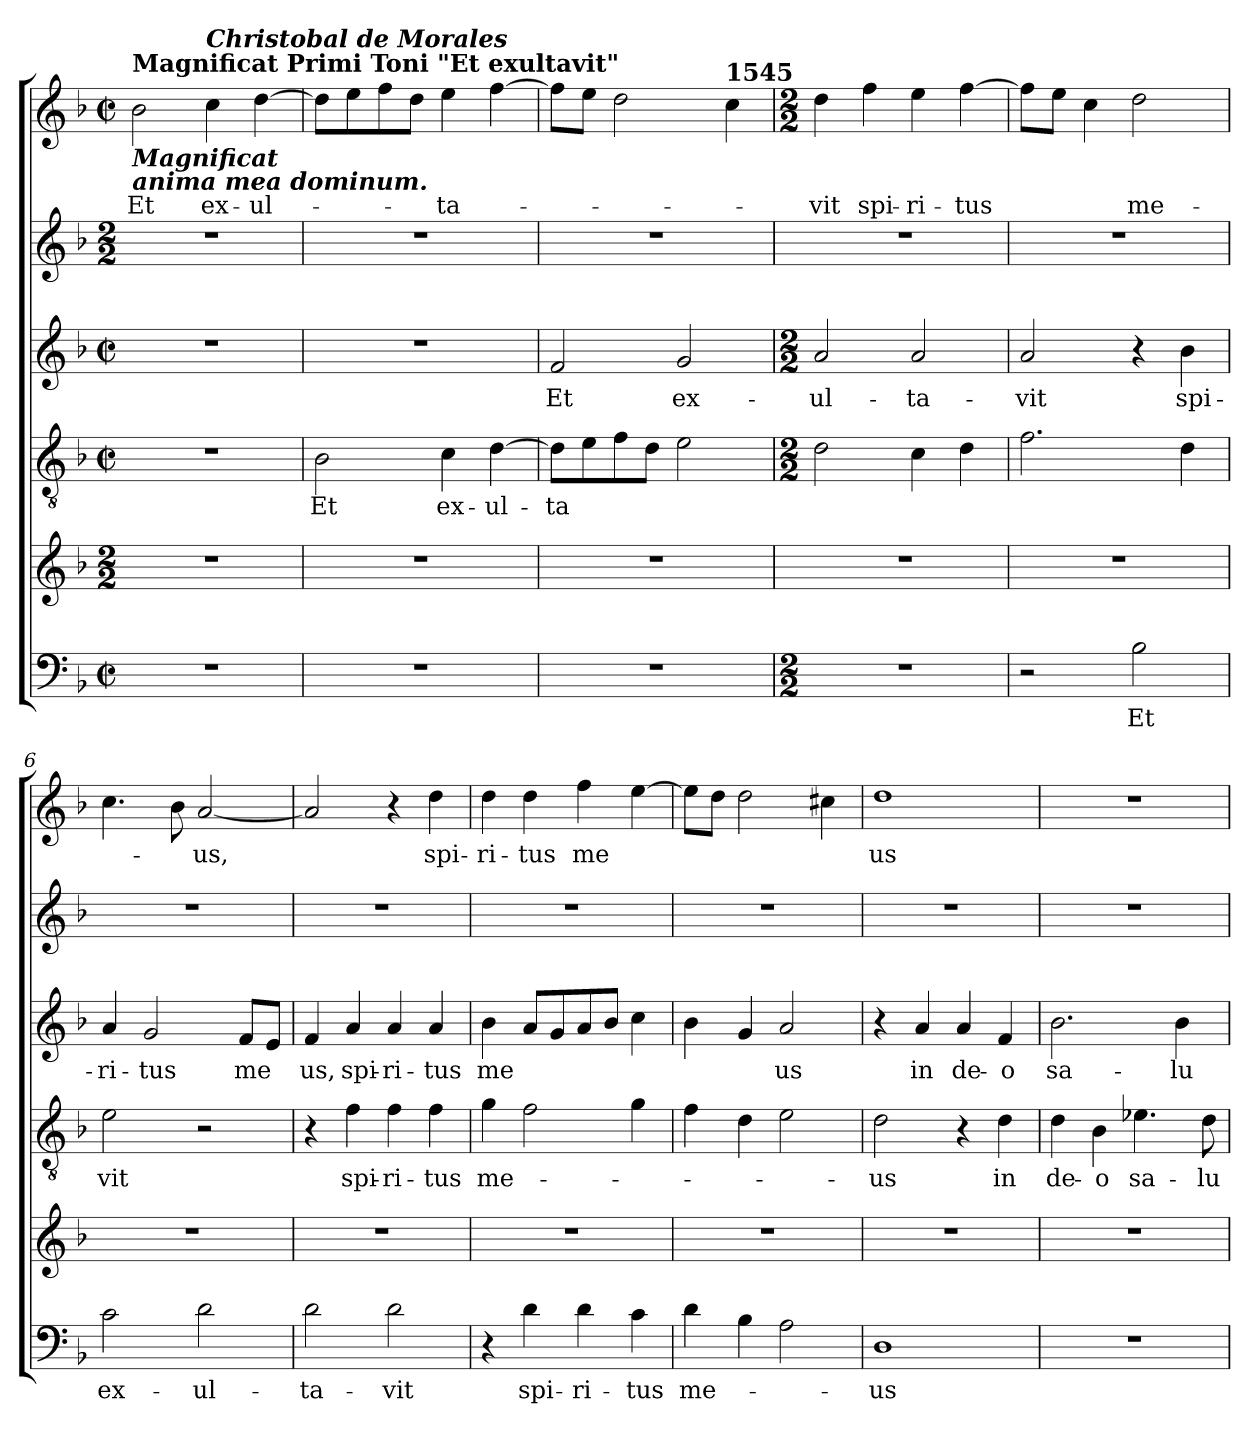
**kern	**text	**kern	**kern	**text	**kern	**text	**kern	**kern	**text
*part6	*part6	*part5	*part4	*part4	*part3	*part3	*part2	*part1	*part1
*staff6	*staff6	*staff5	*staff4	*staff4	*staff3	*staff3	*staff2	*staff1	*staff1
*clefF4	*	*clefG2	*clefGv2	*	*clefG2	*	*clefG2	*clefG2	*
*k[b-]	*	*k[b-]	*k[b-]	*	*k[b-]	*	*k[b-]	*k[b-]	*
*F:	*	*F:	*F:	*	*F:	*	*F:	*F:	*
*M2/2	*	*M2/2	*M2/2	*	*M2/2	*	*M2/2	*M2/2	*
*met(c|)	*	*	*met(c|)	*	*met(c|)	*	*	*met(c|)	*
=1	=1	=1	=1	=1	=1	=1	=1	=1	=1
!	!	!	!	!	!	!	!	!LO:TX:b:Bi:t=Magnificat\nanima mea dominum.	!
!	!	!	!	!	!	!	!	!LO:TX:a:B:t=Magnificat Primi Toni "Et exultavit"	!
!	!	!	!	!	!	!	!	!	!LO:LY:b
1r	.	1r	1r	.	1r	.	1r	2b-\	Et
!	!	!	!	!	!	!	!	!LO:TX:a:Bi:t=Christobal de Morales	!
!	!	!	!	!	!	!	!	!	!LO:LY:b
.	.	.	.	.	.	.	.	4cc\	ex-
!	!	!	!	!	!	!	!	!	!LO:LY:b
.	.	.	.	.	.	.	.	[4dd\	-ul-
=2	=2	=2	=2	=2	=2	=2	=2	=2	=2
!	!	!	!	!LO:LY:b	!	!	!	!	!
1r	.	1r	2B-\	Et	1r	.	1r	8dd\L]	.
.	.	.	.	.	.	.	.	8ee\	.
.	.	.	.	.	.	.	.	8ff\	.
.	.	.	.	.	.	.	.	8dd\J	.
!	!	!	!	!LO:LY:b	!	!	!	!	!LO:LY:b
.	.	.	4c\	ex-	.	.	.	4ee\	-ta-
!	!	!	!	!LO:LY:b	!	!	!	!	!
.	.	.	[4d\	-ul-	.	.	.	[4ff\	.
=3	=3	=3	=3	=3	=3	=3	=3	=3	=3
!	!	!	!	!LO:LY:b	!	!LO:LY:b	!	!	!
1r	.	1r	8d\L]	-ta	2f/	Et	1r	8ff\L]	.
.	.	.	8e\	.	.	.	.	8ee\J	.
.	.	.	8f\	.	.	.	.	2dd\	.
.	.	.	8d\J	.	.	.	.	.	.
!	!	!	!	!	!	!LO:LY:b	!	!	!
.	.	.	2e\	.	2g/	ex-	.	.	.
!	!	!	!	!	!	!	!	!LO:TX:a:B:t=1545	!
.	.	.	.	.	.	.	.	4cc\	.
!!LO:LB:g=z
=4	=4	=4	=4	=4	=4	=4	=4	=4	=4
*M2/2	*	*	*M2/2	*	*M2/2	*	*	*M2/2	*
!	!	!	!	!	!	!LO:LY:b	!	!	!LO:LY:b
1r	.	1r	2d\	.	2a/	-­ul-	1r	4dd\	-­vit
!	!	!	!	!	!	!	!	!	!LO:LY:b
.	.	.	.	.	.	.	.	4ff\	spi-
!	!	!	!	!	!	!LO:LY:b	!	!	!LO:LY:b
.	.	.	4c\	.	2a/	-ta-	.	4ee\	-ri-
!	!	!	!	!	!	!	!	!	!LO:LY:b
.	.	.	4d\	.	.	.	.	[4ff\	-tus
=5	=5	=5	=5	=5	=5	=5	=5	=5	=5
!	!	!	!	!	!	!LO:LY:b	!	!	!
2r	.	1r	2.f\	.	2a/	-vit	1r	8ff\L]	.
.	.	.	.	.	.	.	.	8ee\J	.
.	.	.	.	.	.	.	.	4cc\	.
!	!LO:LY:b	!	!	!	!	!	!	!	!LO:LY:b
2B-\	Et	.	.	.	4r	.	.	2dd\	me-
!	!	!	!	!	!	!LO:LY:b	!	!	!
.	.	.	4d\	.	4b-\	spi-	.	.	.
=6	=6	=6	=6	=6	=6	=6	=6	=6	=6
!	!LO:LY:b	!	!	!LO:LY:b	!	!LO:LY:b	!	!	!
2c\	ex-	1r	2e\	vit	4a/	-ri-	1r	4.cc\	.
!	!	!	!	!	!	!LO:LY:b	!	!	!
.	.	.	.	.	2g/	-tus	.	.	.
.	.	.	.	.	.	.	.	8b-\	.
!	!LO:LY:b	!	!	!	!	!	!	!	!LO:LY:b
2d\	-ul-	.	2r	.	.	.	.	[2a/	-us,
!	!	!	!	!	!	!LO:LY:b	!	!	!
.	.	.	.	.	8f/L	me	.	.	.
.	.	.	.	.	8e/J	.	.	.	.
=7	=7	=7	=7	=7	=7	=7	=7	=7	=7
!	!LO:LY:b	!	!	!	!	!LO:LY:b	!	!	!
2d\	-ta-	1r	4r	.	4f/	us,	1r	2a/]	.
!	!	!	!	!LO:LY:b	!	!LO:LY:b	!	!	!
.	.	.	4f\	spi-	4a/	spi-	.	.	.
!	!LO:LY:b	!	!	!LO:LY:b	!	!LO:LY:b	!	!	!
2d\	-vit	.	4f\	-ri-	4a/	-ri-	.	4r	.
!	!	!	!	!LO:LY:b	!	!LO:LY:b	!	!	!LO:LY:b
.	.	.	4f\	-tus	4a/	-tus	.	4dd\	spi-
=8	=8	=8	=8	=8	=8	=8	=8	=8	=8
!	!	!	!	!LO:LY:b	!	!LO:LY:b	!	!	!LO:LY:b
4r	.	1r	4g\	me-	4b-\	me	1r	4dd\	-ri-
!	!LO:LY:b	!	!	!	!	!	!	!	!LO:LY:b
4d\	spi-	.	2f\	.	8a/L	.	.	4dd\	-tus
.	.	.	.	.	8g/	.	.	.	.
!	!LO:LY:b	!	!	!	!	!	!	!	!LO:LY:b
4d\	-ri-	.	.	.	8a/	.	.	4ff\	me
.	.	.	.	.	8b-/J	.	.	.	.
!	!LO:LY:b	!	!	!	!	!	!	!	!
4c\	-tus	.	4g\	.	4cc\	.	.	[4ee\	.
!!LO:LB:g=z
=9	=9	=9	=9	=9	=9	=9	=9	=9	=9
!	!LO:LY:b	!	!	!	!	!	!	!	!
4d\	me-	1r	4f\	.	4b-\	.	1r	8ee\L]	.
.	.	.	.	.	.	.	.	8dd\J	.
4B-\	.	.	4d\	.	4g/	.	.	2dd\	.
!	!	!	!	!	!	!LO:LY:b	!	!	!
2A\	.	.	2e\	.	2a/	us	.	.	.
.	.	.	.	.	.	.	.	4cc#\	.
=10	=10	=10	=10	=10	=10	=10	=10	=10	=10
!	!LO:LY:b	!	!	!LO:LY:b	!	!	!	!	!LO:LY:b
1D	-us	1r	2d\	-us	4r	.	1r	1dd	us
!	!	!	!	!	!	!LO:LY:b	!	!	!
.	.	.	.	.	4a/	in	.	.	.
!	!	!	!	!	!	!LO:LY:b	!	!	!
.	.	.	4r	.	4a/	de-	.	.	.
!	!	!	!	!LO:LY:b	!	!LO:LY:b	!	!	!
.	.	.	4d\	in	4f/	-o	.	.	.
=11	=11	=11	=11	=11	=11	=11	=11	=11	=11
!	!	!	!	!LO:LY:b	!	!LO:LY:b	!	!	!
1r	.	1r	4d\	de-	2.b-\	sa-	1r	1r	.
!	!	!	!	!LO:LY:b	!	!	!	!	!
.	.	.	4B-\	-o	.	.	.	.	.
!	!	!	!	!LO:LY:b	!	!	!	!	!
.	.	.	4.e-\	sa-	.	.	.	.	.
!	!	!	!	!	!	!LO:LY:b	!	!	!
.	.	.	.	.	4b-\	-lu-	.	.	.
!	!	!	!	!LO:LY:b	!	!	!	!	!
.	.	.	8d\	-lu-	.	.	.	.	.
=	=	=	=	=	=	=	=	=	=
*-	*-	*-	*-	*-	*-	*-	*-	*-	*-
